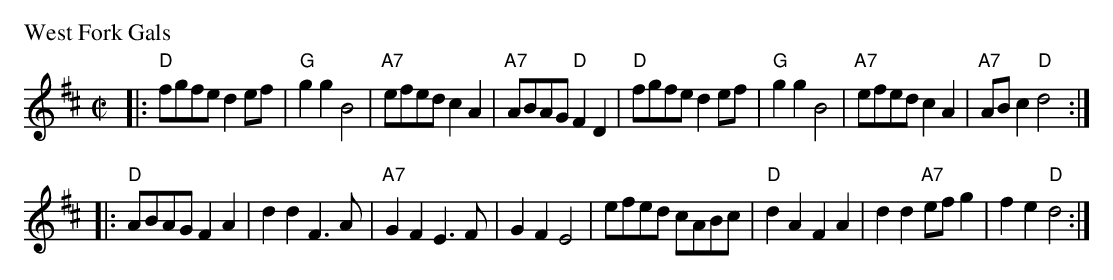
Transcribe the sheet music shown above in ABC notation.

X:1
P: West Fork Gals
M: C|
L: 1/8
K: D
|: "D"fgfe d2ef | "G"g2g2 B4   | "A7"efed     c2A2 | "A7"ABAG "D"F2D2 \
|  "D"fgfe d2ef | "G"g2g2 B4   | "A7"efed     c2A2 | "A7"ABc2 "D"d4  :|
|: "D"ABAG F2A2 |    d2d2 F3A  | "A7"G2F2     E3F  |     G2F2    E4   \
|     efed cABc | "D"d2A2 F2A2 |     d2d2 "A7"efg2 |     f2e2 "D"d4  :|
